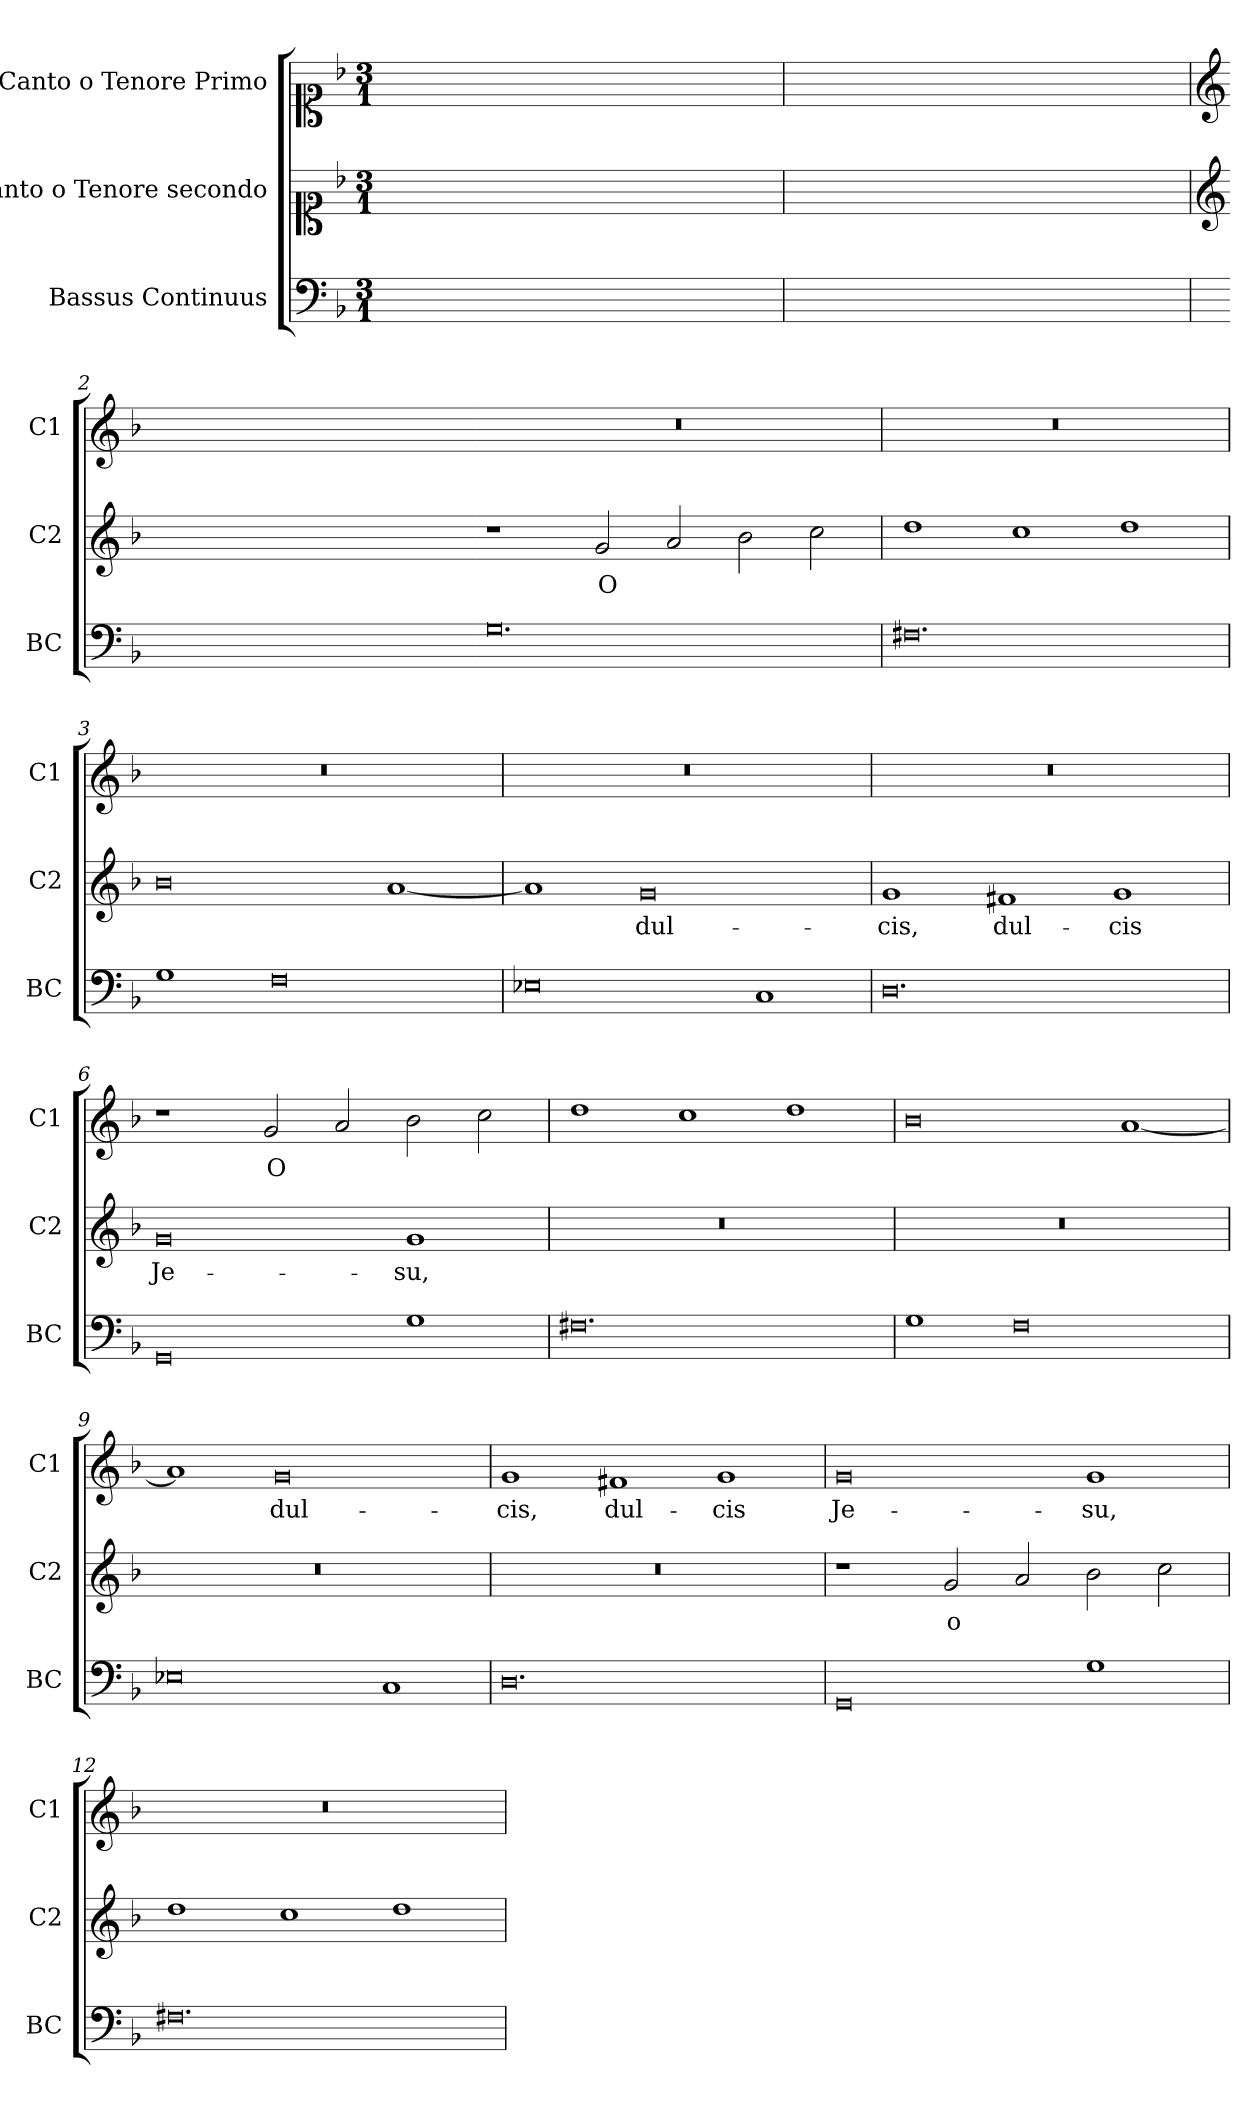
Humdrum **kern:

**kern	**kern	**text	**kern	**text
*part3	*part2	*part2	*part1	*part1
*staff3	*staff2	*staff2	*staff1	*staff1
*I"Bassus Continuus	*I"Canto o Tenore secondo	*	*I"Canto o Tenore Primo	*
*I'BC	*I'C2	*	*I'C1	*
*clefF4	*clefC1	*	*clefC1	*
*k[b-]	*k[b-]	*	*k[b-]	*
*F:	*F:	*	*F:	*
*M3/1	*M3/1	*	*M3/1	*
=	=	=	=	=
1ryy	1ryy	.	1ryy	.
1ryy	1ryy	.	1ryy	.
1ryy	1ryy	.	1ryy	.
=1X	=1X	=1X	=1X	=1X
1ryy	1ryy	.	1ryy	.
1ryy	1ryy	.	1ryy	.
1ryy	1ryy	.	1ryy	.
=2X	=2X	=2X	=2X	=2X
*	*clefG2	*	*clefG2	*
1ryy	1ryy	.	1ryy	.
1ryy	1ryy	.	1ryy	.
1ryy	1ryy	.	1ryy	.
=1-	=1-	=1-	=1-	=1-
0.G	1r	.	0.r	.
!	!	!LO:LY:b	!	!
.	2g/	O	.	.
.	2a/	.	.	.
.	2b-\	.	.	.
.	2cc\	.	.	.
=2	=2	=2	=2	=2
0.F#X	1dd	.	0.r	.
.	1cc	.	.	.
.	1dd	.	.	.
=3	=3	=3	=3	=3
1G	0b-	.	0.r	.
0F	.	.	.	.
.	[1a	.	.	.
=4	=4	=4	=4	=4
0E-X	1a]	.	0.r	.
!	!	!LO:LY:b	!	!
.	0g	dul-	.	.
1C	.	.	.	.
=5	=5	=5	=5	=5
!	!	!LO:LY:b	!	!
0.D	1g	-cis,	0.r	.
!	!	!LO:LY:b	!	!
.	1f#X	dul-	.	.
!	!	!LO:LY:b	!	!
.	1g	-cis	.	.
=6	=6	=6	=6	=6
!	!	!LO:LY:b	!	!
0GG	0g	Je-	1r	.
!	!	!	!	!LO:LY:b
.	.	.	2g/	O
.	.	.	2a/	.
!	!	!LO:LY:b	!	!
1G	1g	-su,	2b-\	.
.	.	.	2cc\	.
=7	=7	=7	=7	=7
0.F#X	0.r	.	1dd	.
.	.	.	1cc	.
.	.	.	1dd	.
=8	=8	=8	=8	=8
1G	0.r	.	0b-	.
0F	.	.	.	.
.	.	.	[1a	.
!!LO:LB:g=z
=9	=9	=9	=9	=9
0E-X	0.r	.	1a]	.
!	!	!	!	!LO:LY:b
.	.	.	0g	dul-
1C	.	.	.	.
=10	=10	=10	=10	=10
!	!	!	!	!LO:LY:b
0.D	0.r	.	1g	-cis,
!	!	!	!	!LO:LY:b
.	.	.	1f#X	dul-
!	!	!	!	!LO:LY:b
.	.	.	1g	-cis
=11	=11	=11	=11	=11
!	!	!	!	!LO:LY:b
0GG	1r	.	0g	Je-
!	!	!LO:LY:b	!	!
.	2g/	o	.	.
.	2a/	.	.	.
!	!	!	!	!LO:LY:b
1G	2b-\	.	1g	-su,
.	2cc\	.	.	.
=12	=12	=12	=12	=12
0.F#X	1dd	.	0.r	.
.	1cc	.	.	.
.	1dd	.	.	.
=	=	=	=	=
*-	*-	*-	*-	*-
